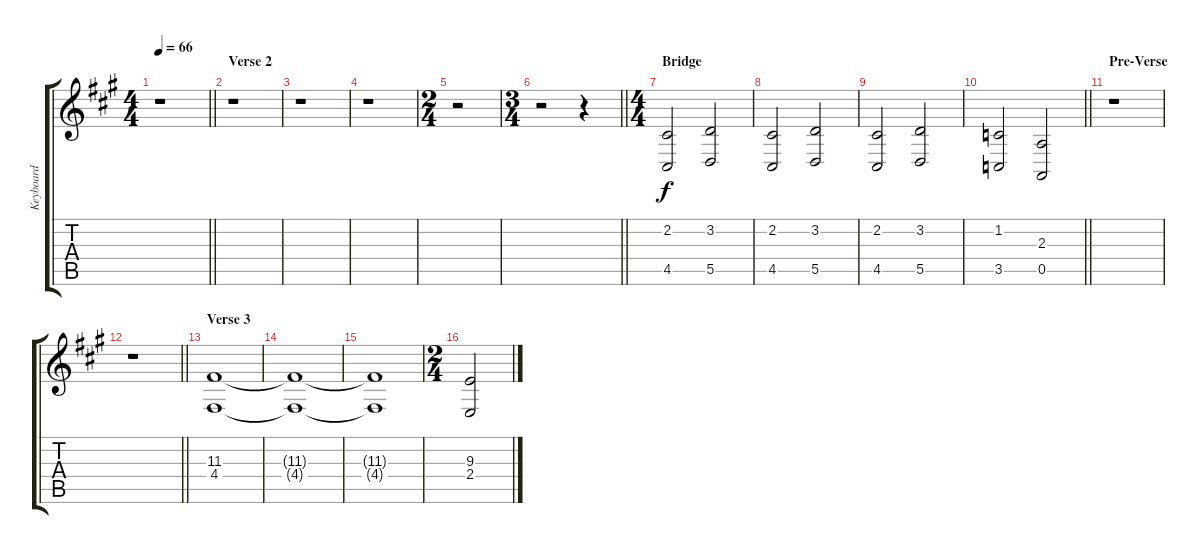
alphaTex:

\track ("Keyboard" "Keyboard") {instrument stringensemble1}
\staff {score tabs}
\tuning (E4 B3 G3 D3 A2 E2) {hide}
\ts (4 4)
\tempo 66
\clef g2
\barLineRight lightlight
\ks a
r.1{dy f} |
\section ("" "Verse 2")
r.1 |
r.1 |
r.1 |
\ts (2 4)
r.2 |
\ts (3 4)
\barLineRight lightlight
r.2 r.4 |
\ts (4 4)
\section ("" "Bridge")
(2.2 4.5).2{volume 9} (3.2 5.5).2 |
(2.2 4.5).2 (3.2 5.5).2 |
(2.2 4.5).2 (3.2 5.5).2 |
\barLineRight lightlight
(1.2 3.5).2 (2.3 0.5).2 |
\section ("" "Pre-Verse")
r.1 |
\barLineRight lightlight
r.1 |
\section ("" "Verse 3")
(11.3 4.4).1 |
(11.3{t} 4.4{t}).1 |
(11.3{t} 4.4{t}).1 |
\ts (2 4)
(9.3 2.4).2
